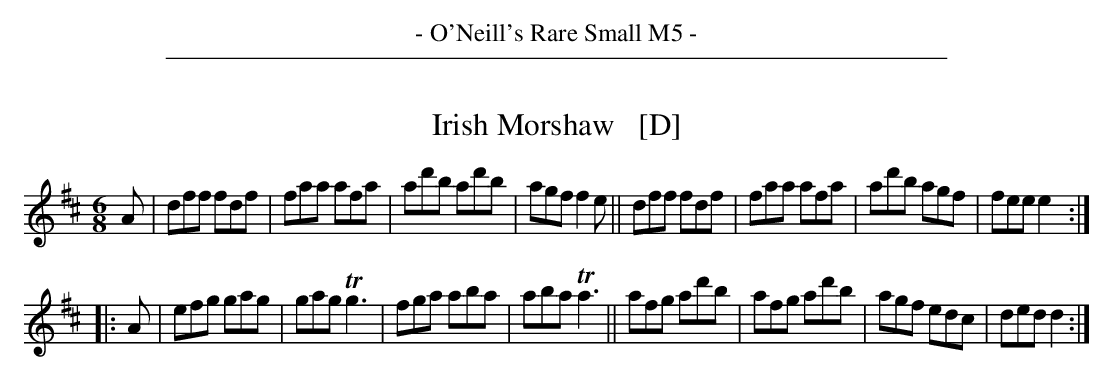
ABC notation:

X:1
T: Irish Morshaw   [D]
M: 6/8
L: 1/8
K: D
A |\
dff fdf | faa afa | ad'b ad'b | agf f2e ||\
dff fdf | faa afa | ad'b agf | fee e2 ::
A |\
efg gag | gag Tg3 | fga aba | aba Ta3 ||\
afg ad'b | afg ad'b | agf edc | ded d2 :|
